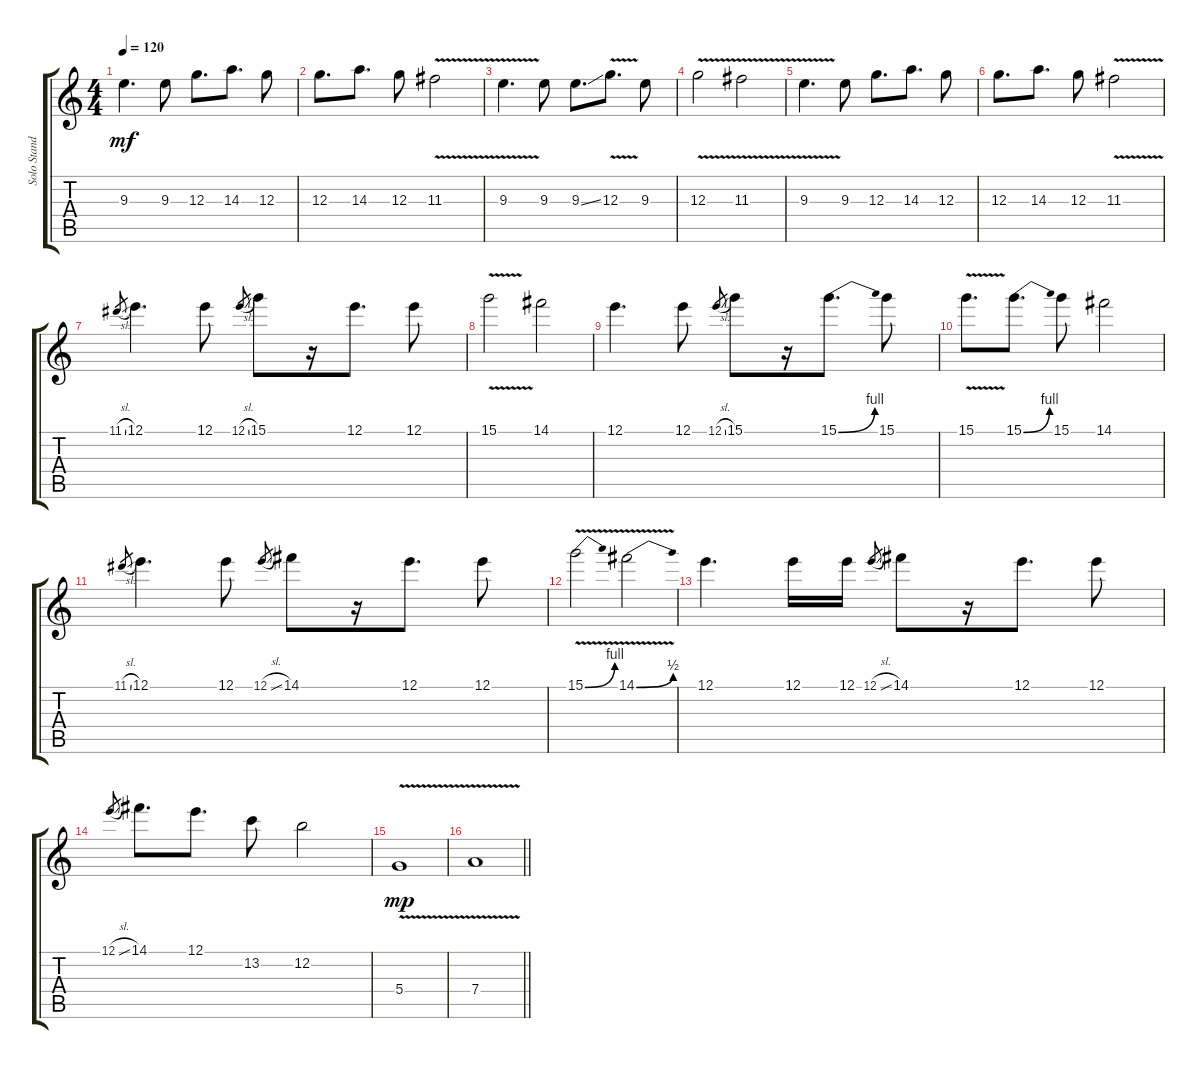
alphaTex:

\track ("Solo Standard Tuning" "Solo Stand") {instrument distortionguitar}
\staff {score tabs}
\tuning (E4 B3 G3 D3 A2 E2) {hide}
\ts (4 4)
\tempo 120
\clef g2
\ks c
9.3.4{d dy mf} 9.3.8 12.3.8{d} 14.3.8{d} 12.3.8 |
12.3.8{d} 14.3.8{d} 12.3.8 11.3{v}.2 |
9.3{v}.4{d} 9.3.8 9.3{ss}.8{d} 12.3{v}.8{d} 9.3.8 |
12.3{v}.2 11.3{v}.2 |
9.3{v}.4{d} 9.3.8 12.3.8{d} 14.3.8{d} 12.3.8 |
12.3.8{d} 14.3.8{d} 12.3.8 11.3{v}.2 |
11.1{sl}.8{gr} 12.1.4{d} 12.1.8 12.1{sl}.8{gr} 15.1.8 r.16 12.1.8{d} 12.1.8 |
15.1{v}.2 14.1.2 |
12.1.4{d} 12.1.8 12.1{sl}.8{gr} 15.1.8 r.16 15.1{be (bend 0 0 60 4)}.8{d} 15.1.8 |
15.1{v}.8{d} 15.1{be (bend 0 0 60 4)}.8{d} 15.1.8 14.1.2 |
11.1{sl}.8{gr} 12.1.4{d} 12.1.8 12.1{sl}.8{gr} 14.1.8 r.16 12.1.8{d} 12.1.8 |
15.1{be (bend 0 0 60 4) v}.2 14.1{be (bend 0 0 60 2) v}.2 |
12.1.4{d} 12.1.16 12.1.16 12.1{sl}.8{gr} 14.1.8 r.16 12.1.8{d} 12.1.8 |
12.1{sl}.8{gr} 14.1.8{d} 12.1.8{d} 13.2.8 12.2.2 |
5.4{v}.1{dy mp} |
\barLineRight lightlight
7.4{v}.1
